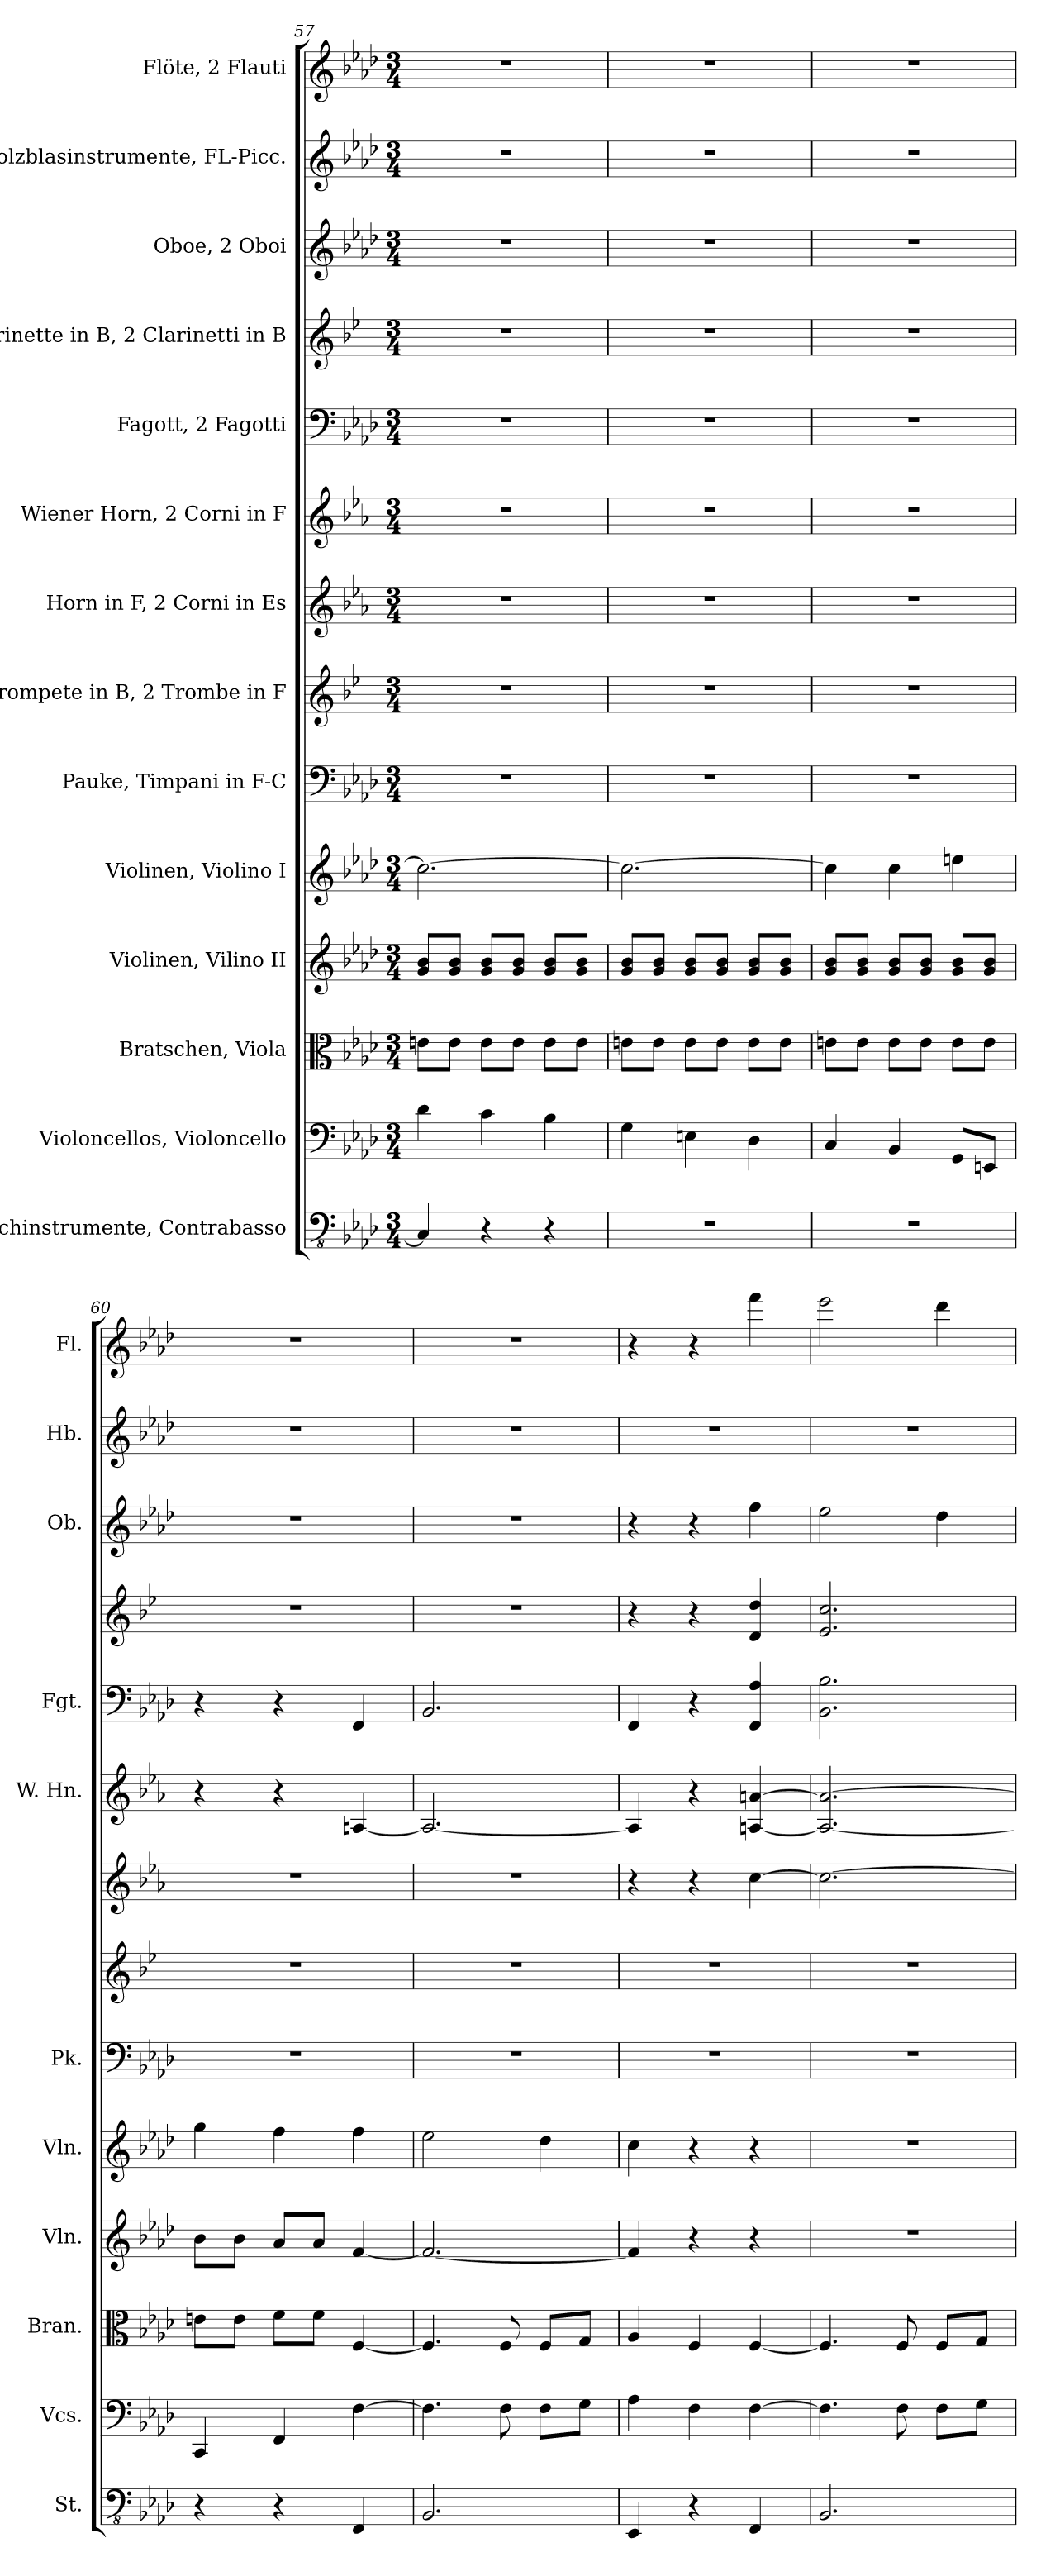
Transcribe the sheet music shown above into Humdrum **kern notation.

**kern	**kern	**kern	**kern	**kern	**kern	**kern	**kern	**kern	**kern	**kern	**kern	**kern	**kern
*part14	*part13	*part12	*part11	*part10	*part9	*part8	*part7	*part6	*part5	*part4	*part3	*part2	*part1
*staff14	*staff13	*staff12	*staff11	*staff10	*staff9	*staff8	*staff7	*staff6	*staff5	*staff4	*staff3	*staff2	*staff1
*I"Streichinstrumente, Contrabasso	*I"Violoncellos, Violoncello	*I"Bratschen, Viola	*I"Violinen, Vilino II	*I"Violinen, Violino I	*I"Pauke, Timpani in F-C	*I"Trompete in B, 2 Trombe in F	*I"Horn in F, 2 Corni in Es	*I"Wiener Horn, 2 Corni in F	*I"Fagott, 2 Fagotti	*I"Klarinette in B, 2 Clarinetti in B	*I"Oboe, 2 Oboi	*I"Holzblasinstrumente, FL-Picc.	*I"Flöte, 2 Flauti
*I'St.	*I'Vcs.	*I'Bran.	*I'Vln.	*I'Vln.	*I'Pk.	*	*	*I'W. Hn.	*I'Fgt.	*	*I'Ob.	*I'Hb.	*I'Fl.
*clefFv4	*clefF4	*clefC3	*clefG2	*clefG2	*clefF4	*clefG2	*clefG2	*clefG2	*clefF4	*clefG2	*clefG2	*clefG2	*clefG2
*	*	*	*	*	*	*ITrd1c2	*ITrd4c7	*ITrd4c7	*	*ITrd1c2	*	*	*
*k[b-e-a-d-]	*k[b-e-a-d-]	*k[b-e-a-d-]	*k[b-e-a-d-]	*k[b-e-a-d-]	*k[b-e-a-d-]	*k[b-e-a-d-]	*k[b-e-a-d-]	*k[b-e-a-d-]	*k[b-e-a-d-]	*k[b-e-a-d-]	*k[b-e-a-d-]	*k[b-e-a-d-]	*k[b-e-a-d-]
*M3/4	*M3/4	*M3/4	*M3/4	*M3/4	*M3/4	*M3/4	*M3/4	*M3/4	*M3/4	*M3/4	*M3/4	*M3/4	*M3/4
=57	=57	=57	=57	=57	=57	=57	=57	=57	=57	=57	=57	=57	=57
4CC/]	4d-\	8en\L	8g/ 8b-/L	2.cc\_	2.r	2.r	2.r	2.r	2.r	2.r	2.r	2.r	2.r
.	.	8e\J	8g/ 8b-/J	.	.	.	.	.	.	.	.	.	.
4r	4c\	8e\L	8g/ 8b-/L	.	.	.	.	.	.	.	.	.	.
.	.	8e\J	8g/ 8b-/J	.	.	.	.	.	.	.	.	.	.
4r	4B-\	8e\L	8g/ 8b-/L	.	.	.	.	.	.	.	.	.	.
.	.	8e\J	8g/ 8b-/J	.	.	.	.	.	.	.	.	.	.
=58	=58	=58	=58	=58	=58	=58	=58	=58	=58	=58	=58	=58	=58
2.r	4G\	8en\L	8g/ 8b-/L	2.cc\_	2.r	2.r	2.r	2.r	2.r	2.r	2.r	2.r	2.r
.	.	8e\J	8g/ 8b-/J	.	.	.	.	.	.	.	.	.	.
.	4En\	8e\L	8g/ 8b-/L	.	.	.	.	.	.	.	.	.	.
.	.	8e\J	8g/ 8b-/J	.	.	.	.	.	.	.	.	.	.
.	4D-\	8e\L	8g/ 8b-/L	.	.	.	.	.	.	.	.	.	.
.	.	8e\J	8g/ 8b-/J	.	.	.	.	.	.	.	.	.	.
=59	=59	=59	=59	=59	=59	=59	=59	=59	=59	=59	=59	=59	=59
2.r	4C/	8en\L	8g/ 8b-/L	4cc\]	2.r	2.r	2.r	2.r	2.r	2.r	2.r	2.r	2.r
.	.	8e\J	8g/ 8b-/J	.	.	.	.	.	.	.	.	.	.
.	4BB-/	8e\L	8g/ 8b-/L	4cc\	.	.	.	.	.	.	.	.	.
.	.	8e\J	8g/ 8b-/J	.	.	.	.	.	.	.	.	.	.
.	8GG/L	8e\L	8g/ 8b-/L	4een\	.	.	.	.	.	.	.	.	.
.	8EEn/J	8e\J	8g/ 8b-/J	.	.	.	.	.	.	.	.	.	.
!!LO:PB:g=z
=60	=60	=60	=60	=60	=60	=60	=60	=60	=60	=60	=60	=60	=60
4r	4CC/	8en\L	8b-\L	4gg\	2.r	2.r	2.r	4r	4r	2.r	2.r	2.r	2.r
.	.	8e\J	8b-\J	.	.	.	.	.	.	.	.	.	.
4r	4FF/	8f\L	8a-/L	4ff\	.	.	.	4r	4r	.	.	.	.
.	.	8f\J	8a-/J	.	.	.	.	.	.	.	.	.	.
4FFF/	[4F\	[4F/	[4f/	4ff\	.	.	.	[4Dn/	4FF/	.	.	.	.
=61	=61	=61	=61	=61	=61	=61	=61	=61	=61	=61	=61	=61	=61
2.BBB-/	4.F\]	4.F/]	2.f/_	2ee-\	2.r	2.r	2.r	2.D/_	2.BB-/	2.r	2.r	2.r	2.r
.	8F\	8F/	.	.	.	.	.	.	.	.	.	.	.
.	8F\L	8F/L	.	4dd-\	.	.	.	.	.	.	.	.	.
.	8G\J	8G/J	.	.	.	.	.	.	.	.	.	.	.
=62	=62	=62	=62	=62	=62	=62	=62	=62	=62	=62	=62	=62	=62
4EEE-/	4A-\	4A-/	4f/]	4cc\	2.r	2.r	4r	4D/]	4FF/	4r	4r	2.r	4r
4r	4F\	4F/	4r	4r	.	.	4r	4r	4r	4r	4r	.	4r
4FFF/	[4F\	[4F/	4r	4r	.	.	[4f\	[4Dn/ [4dn/	4FF/ 4A-/	4c/ 4cc/	4ff\	.	4fff\
=63	=63	=63	=63	=63	=63	=63	=63	=63	=63	=63	=63	=63	=63
2.BBB-/	4.F\]	4.F/]	2.r	2.r	2.r	2.r	2.f\_	2.D/_ 2.d/_	2.BB-\ 2.B-\	2.d-/ 2.b-/	2ee-\	2.r	2eee-\
.	8F\	8F/	.	.	.	.	.	.	.	.	.	.	.
.	8F\L	8F/L	.	.	.	.	.	.	.	.	4dd-\	.	4ddd-\
.	8G\J	8G/J	.	.	.	.	.	.	.	.	.	.	.
=	=	=	=	=	=	=	=	=	=	=	=	=	=
*-	*-	*-	*-	*-	*-	*-	*-	*-	*-	*-	*-	*-	*-
